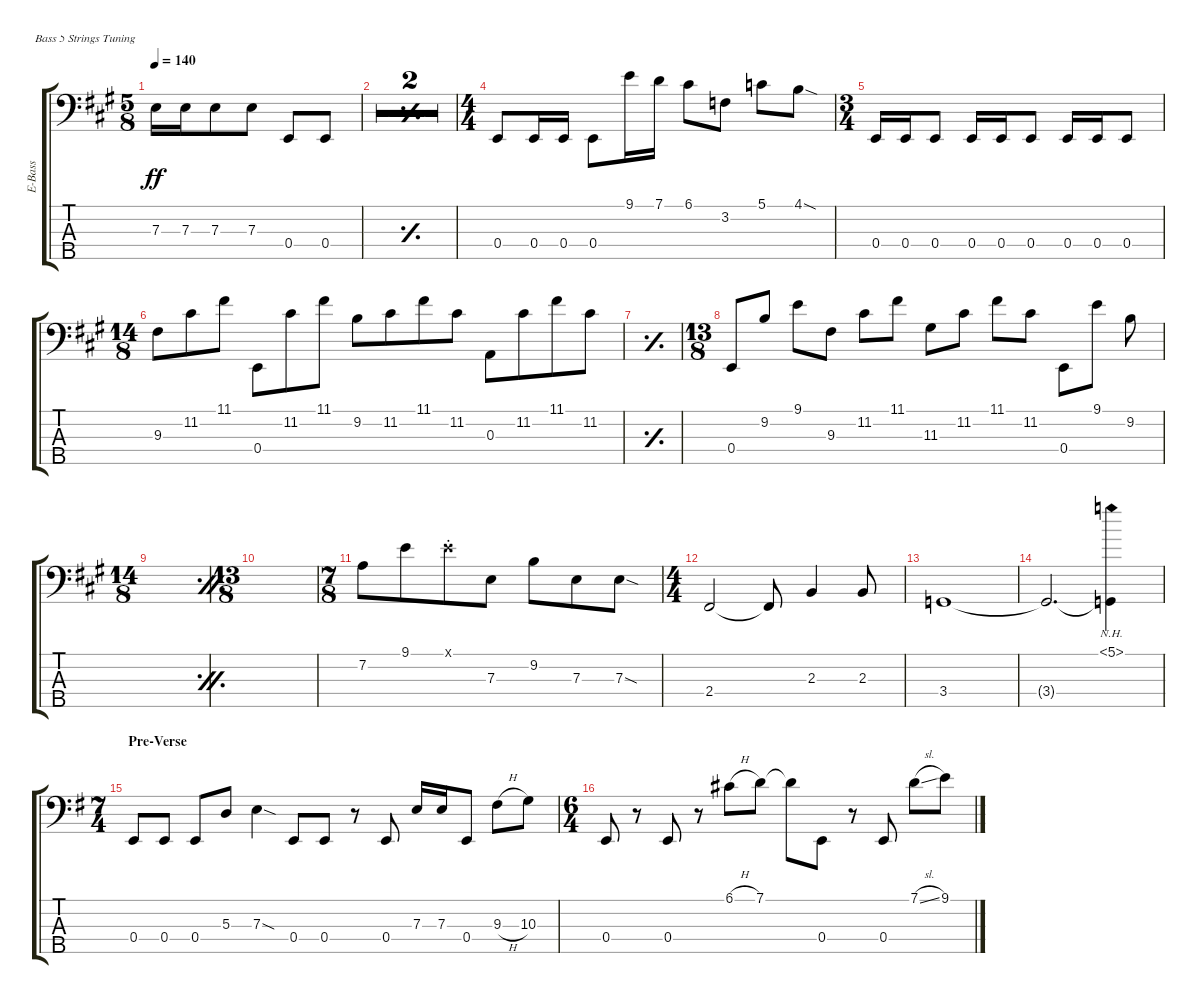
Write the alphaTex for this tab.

\defaultSystemsLayout 4
\bracketExtendMode groupsimilarinstruments
\otherSystemsTrackNameOrientation horizontal
\track ("Electric Bass" "E-Bass") {multiBarRest instrument electricbassfinger}
\staff {score tabs}
\tuning (G2 D2 A1 E1 B0)
\ts (5 8)
\tempo 140
\clef f4
\ks a
7.3{acc forcenatural}.16{dy ff} 7.3{acc forcenatural}.16 7.3{acc forcenatural}.8 7.3{acc forcenatural}.8 0.4{acc forcenatural}.8 0.4{acc forcenatural}.8 |
\simile simple
|
|
\ts (4 4)
\simile none
0.4{acc forcenatural}.8 0.4{acc forcenatural}.16 0.4{acc forcenatural}.16 0.4{acc forcenatural}.8 9.1{acc forcenatural}.16 7.1{acc forcenatural}.16 6.1{acc #}.8 3.2{acc forcenatural}.8 5.1{acc forcenatural}.8 4.1{sod acc forcenatural}.8 |
\ts (3 4)
0.4{acc forcenatural}.16 0.4{acc forcenatural}.16 0.4{acc forcenatural}.8 0.4{acc forcenatural}.16 0.4{acc forcenatural}.16 0.4{acc forcenatural}.8 0.4{acc forcenatural}.16 0.4{acc forcenatural}.16 0.4{acc forcenatural}.8 |
\ts (14 8)
9.3{acc #}.8{beam merge} 11.2{acc #}.8{beam merge} 11.1{acc #}.8{beam split} 0.4{acc forcenatural}.8{beam merge} 11.2{acc #}.8{beam merge} 11.1{acc #}.8{beam split} 9.2{acc forcenatural}.8{beam merge} 11.2{acc #}.8{beam merge} 11.1{acc #}.8{beam merge} 11.2{acc #}.8{beam split} 0.3{acc forcenatural}.8{beam merge} 11.2{acc #}.8{beam merge} 11.1{acc #}.8{beam merge} 11.2{acc #}.8 |
\simile simple
|
\ts (13 8)
\simile none
0.4{acc forcenatural}.8 9.2{acc forcenatural}.8 9.1{acc forcenatural}.8 9.3{acc #}.8 11.2{acc #}.8 11.1{acc #}.8 11.3{acc #}.8 11.2{acc #}.8 11.1{acc #}.8 11.2{acc #}.8 0.4{acc forcenatural}.8 9.1{acc forcenatural}.8 9.2{acc forcenatural}.8 |
\ts (14 8)
\simile firstofdouble
|
\ts (13 8)
\simile secondofdouble
|
\ts (7 8)
\simile none
7.2{acc forcenatural}.8 9.1{acc forcenatural}.8 9.1{st x acc forcenatural}.8 7.3{acc forcenatural}.8 9.2{acc forcenatural}.8 7.3{acc forcenatural}.8 7.3{sod acc forcenatural}.8 |
\ts (4 4)
2.4{acc #}.2 2.4{t acc #}.8 2.3{acc forcenatural}.4 2.3{acc forcenatural}.8 |
3.4{acc forcenatural}.1 |
3.4{t acc forcenatural}.2{d} (5.1{nh acc forcenatural} 3.4{t acc forcenatural}).4 |
\ts (7 4)
\section ("" "Pre-Verse")
\ks g
0.4{acc forcenatural}.8 0.4{acc forcenatural}.8{beam split} 0.4{acc forcenatural}.8 5.3{acc forcenatural}.8 7.3{sod acc forcenatural}.4 0.4{acc forcenatural}.8 0.4{acc forcenatural}.8{beam split} r.8{beam split} 0.4{acc forcenatural}.8 7.3{acc forcenatural}.16 7.3{acc forcenatural}.16 0.4{acc forcenatural}.8{beam split} 9.3{h acc #}.8 10.3{acc forcenatural}.8 |
\ts (6 4)
0.4{acc forcenatural}.8{beam split} r.8{beam split} 0.4{acc forcenatural}.8{beam split} r.8{beam split} 6.1{h acc #}.8 7.1{acc forcenatural}.8 7.1{t acc forcenatural}.8 0.4{acc forcenatural}.8{beam split} r.8{beam split} 0.4{acc forcenatural}.8{beam split} 7.1{sl acc forcenatural}.8 9.1{acc forcenatural}.8
